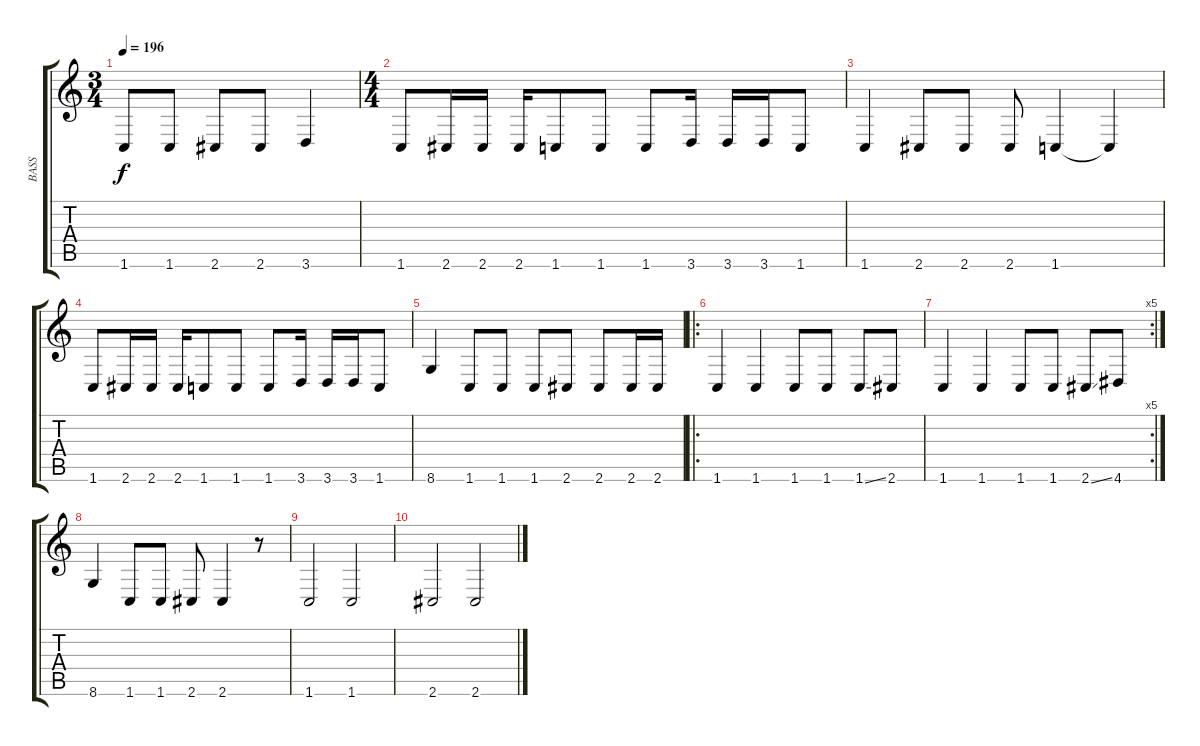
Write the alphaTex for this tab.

\track ("BASS" "BASS") {instrument electricbasspick}
\staff {score tabs}
\tuning (B3 Gb3 E3 A2 E2 B1) {hide}
\ts (3 4)
\tempo 196
\clef g2
\ks c
1.6.8{dy f} 1.6.8 2.6.8 2.6.8 3.6.4 |
\ts (4 4)
1.6.8 2.6.16 2.6.16 2.6.16 1.6.8 1.6.8 1.6.8 3.6.16 3.6.16 3.6.16 1.6.8 |
1.6.4 2.6.8 2.6.8 2.6.8 1.6.4 1.6{t}.4 |
1.6.8 2.6.16 2.6.16 2.6.16 1.6.8 1.6.8 1.6.8 3.6.16 3.6.16 3.6.16 1.6.8 |
8.6.4 1.6.8 1.6.8 1.6.8 2.6.8 2.6.8 2.6.16 2.6.16 |
\ro
1.6.4 1.6.4 1.6.8 1.6.8 1.6{ss}.8 2.6.8 |
\rc 5
1.6.4 1.6.4 1.6.8 1.6.8 2.6{ss}.8 4.6.8 |
8.6.4 1.6.8 1.6.8 2.6.8 2.6.4 r.8 |
1.6.2 1.6.2 |
2.6.2 2.6.2
